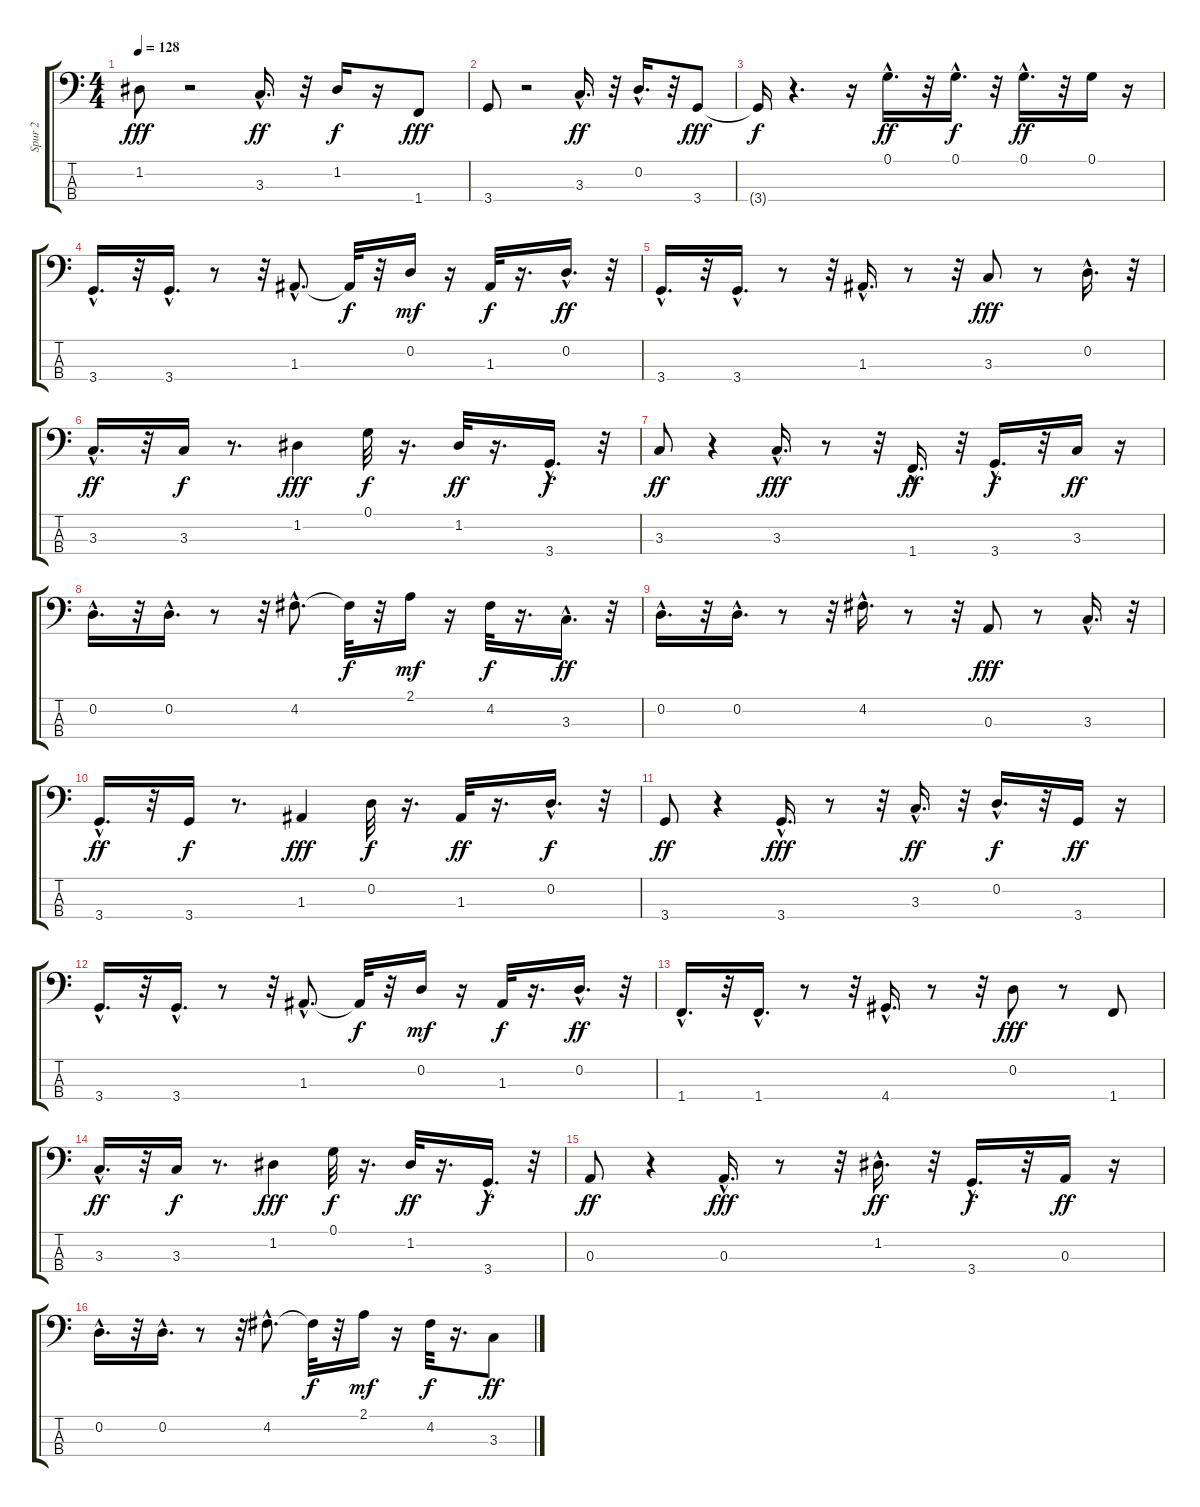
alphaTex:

\track ("Spur 2" "Spur 2") {instrument slapbass1}
\staff {score tabs}
\tuning (G2 D2 A1 E1) {hide}
\ts (4 4)
\tempo 128
\clef f4
\ks c
1.2.8{dy fff} r.2 3.3{hac}.16{d dy ff} r.32 1.2.16{dy f} r.16 1.4.8{dy fff} |
3.4.8 r.2 3.3{hac}.16{d dy ff} r.32 0.2{hac}.16{d} r.32 3.4.8{dy fff} |
3.4{t}.16{dy f} r.4{d} r.16 0.1{hac}.16{d dy ff} r.32 0.1{hac}.16{d dy f} r.32 0.1{hac}.16{d dy ff} r.32 0.1.16 r.16 |
3.4{hac}.16{d} r.32 3.4{hac}.16{d} r.8 r.32 1.3{hac}.8{d} 1.3{t}.32{dy f} r.32 0.2.16{dy mf} r.16 1.3.32{dy f} r.16{d} 0.2{hac}.16{d dy ff} r.32 |
3.4{hac}.16{d} r.32 3.4{hac}.16{d} r.8 r.32 1.3{hac}.16{d} r.8 r.32 3.3.8{dy fff} r.8 0.2{hac}.16{d} r.32 |
3.3{hac}.16{d dy ff} r.32 3.3.16{dy f} r.8{d} 1.2.4{dy fff} 0.1.32{dy f} r.16{d} 1.2.32{dy ff} r.16{d} 3.4{hac}.16{d dy f} r.32 |
3.3.8{dy ff} r.4 3.3{hac}.16{d dy fff} r.8 r.32 1.4{hac}.16{d dy ff} r.32 3.4{hac}.16{d dy f} r.32 3.3.16{dy ff} r.16 |
0.2{hac}.16{d} r.32 0.2{hac}.16{d} r.8 r.32 4.2{hac}.8{d} 4.2{t}.32{dy f} r.32 2.1.16{dy mf} r.16 4.2.32{dy f} r.16{d} 3.3{hac}.16{d dy ff} r.32 |
0.2{hac}.16{d} r.32 0.2{hac}.16{d} r.8 r.32 4.2{hac}.16{d} r.8 r.32 0.3.8{dy fff} r.8 3.3{hac}.16{d} r.32 |
3.4{hac}.16{d dy ff} r.32 3.4.16{dy f} r.8{d} 1.3.4{dy fff} 0.2.32{dy f} r.16{d} 1.3.32{dy ff} r.16{d} 0.2{hac}.16{d dy f} r.32 |
3.4.8{dy ff} r.4 3.4{hac}.16{d dy fff} r.8 r.32 3.3{hac}.16{d dy ff} r.32 0.2{hac}.16{d dy f} r.32 3.4.16{dy ff} r.16 |
3.4{hac}.16{d} r.32 3.4{hac}.16{d} r.8 r.32 1.3{hac}.8{d} 1.3{t}.32{dy f} r.32 0.2.16{dy mf} r.16 1.3.32{dy f} r.16{d} 0.2{hac}.16{d dy ff} r.32 |
1.4{hac}.16{d} r.32 1.4{hac}.16{d} r.8 r.32 4.4{hac}.16{d} r.8 r.32 0.2.8{dy fff} r.8 1.4.8 |
3.3{hac}.16{d dy ff} r.32 3.3.16{dy f} r.8{d} 1.2.4{dy fff} 0.1.32{dy f} r.16{d} 1.2.32{dy ff} r.16{d} 3.4{hac}.16{d dy f} r.32 |
0.3.8{dy ff} r.4 0.3{hac}.16{d dy fff} r.8 r.32 1.2{hac}.16{d dy ff} r.32 3.4{hac}.16{d dy f} r.32 0.3.16{dy ff} r.16 |
0.2{hac}.16{d} r.32 0.2{hac}.16{d} r.8 r.32 4.2{hac}.8{d} 4.2{t}.32{dy f} r.32 2.1.16{dy mf} r.16 4.2.32{dy f} r.16{d} 3.3.8{dy ff}
